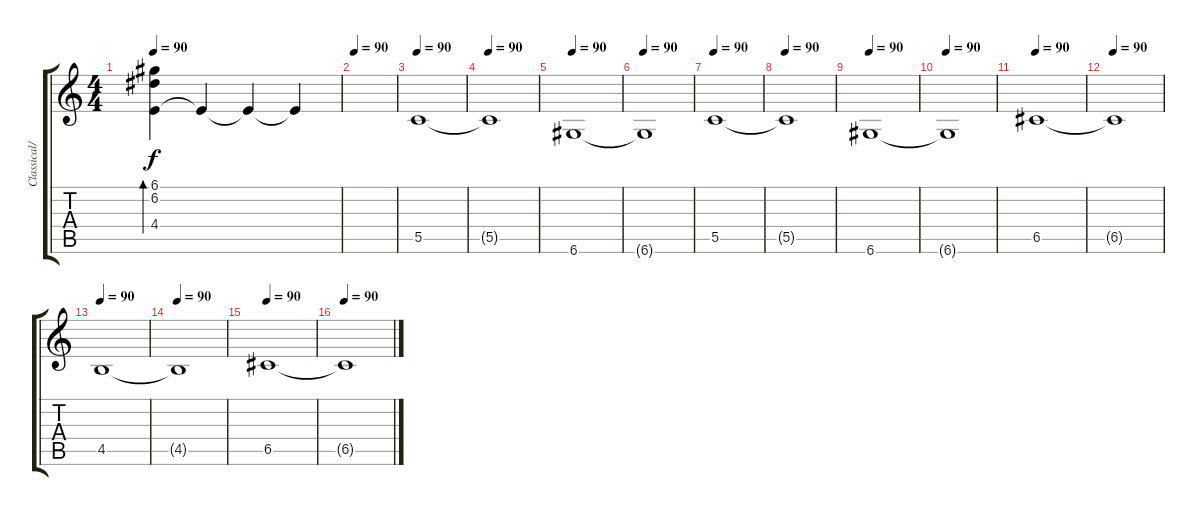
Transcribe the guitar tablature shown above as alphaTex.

\track ("Classical/Acoustic Guitar" "Classical/") {instrument acousticguitarnylon}
\staff {score tabs}
\tuning (D4 A3 F3 C3 G2 D2) {hide}
\ts (4 4)
\tempo 90
\clef g2
\ks c
(6.1 6.2 4.4).4{bd 60 dy f} 4.4{t}.4 4.4{t}.4 4.4{t}.4 |
\tempo 90
|
\tempo 90
5.5.1 |
\tempo 90
5.5{t}.1 |
\tempo 90
6.6.1 |
\tempo 90
6.6{t}.1 |
\tempo 90
5.5.1 |
\tempo 90
5.5{t}.1 |
\tempo 90
6.6.1 |
\tempo 90
6.6{t}.1 |
\tempo 90
6.5.1 |
\tempo 90
6.5{t}.1 |
\tempo 90
4.5.1 |
\tempo 90
4.5{t}.1 |
\tempo 90
6.5.1 |
\tempo 90
6.5{t}.1
